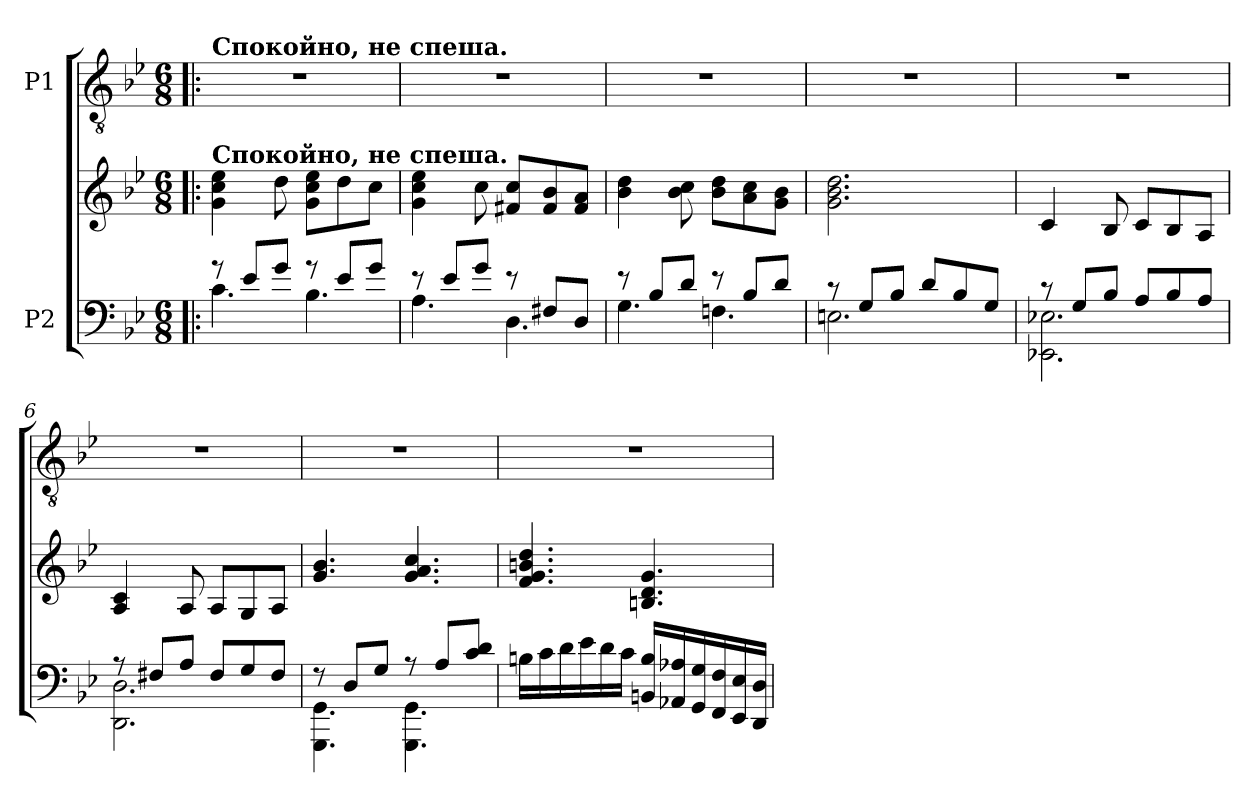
**kern	**kern	**kern
*part2	*part2	*part1
*staff3	*staff2	*staff1
*I"P2	*	*I"P1
!!LO:PB:g=z
*clefF4	*clefG2	*clefGv2
*	*	*ITrd7c12
*k[b-e-]	*k[b-e-]	*k[b-e-]
*g:	*g:	*g:
*M6/8	*M6/8	*M6/8
=1!|:	=1!|:	=1!|:
*^	*	*
!	!	!	!LO:TX:a:B:t=Спокойно, не спеша.
!	!	!LO:TX:a:B:t=Спокойно, не спеша.	!
!	!	!	!LO:N:vis=1
8r	4.ci\	4gi\ 4cci 4ee-i	2.r
8e-i/L	.	.	.
8gi/J	.	8ddi\	.
8r	4.B-i\	8gi\ 8cci 8ee-iL	.
8e-i/L	.	8ddi\	.
8gi/J	.	8cci\J	.
=2	=2	=2	=2
!	!	!	!LO:N:vis=1
8r	4.Ai\	4gi\ 4cci 4ee-i	2.r
8e-i/L	.	.	.
8gi/J	.	8cci\	.
8r	4.Di\	8f#Xi/ 8cciL	.
8F#Xi/L	.	8f#i/ 8b-i	.
8Di/J	.	8f#i/ 8aiJ	.
=3	=3	=3	=3
!	!	!	!LO:N:vis=1
8r	4.Gi\	4b-i\ 4ddi	2.r
8B-i/L	.	.	.
8di/J	.	8b-i\ 8cci	.
8r	4.Fni\	8b-i\ 8ddiL	.
8B-i/L	.	8ai\ 8cci	.
8di/J	.	8gi\ 8b-iJ	.
=4	=4	=4	=4
!	!	!	!LO:N:vis=1
8r	2.Eni\	2.gi\ 2.b-i 2.ddi	2.r
8Gi/L	.	.	.
8B-i/J	.	.	.
8di/L	.	.	.
8B-i/	.	.	.
8Gi/J	.	.	.
=5	=5	=5	=5
!	!	!	!LO:N:vis=1
8r	2.EE-Xi\ 2.E-Xi	4ci/	2.r
8Gi/L	.	.	.
8B-i/J	.	8B-i/	.
8Ai/L	.	8ci/L	.
8B-i/	.	8B-i/	.
8Ai/J	.	8Ai/J	.
!!LO:LB:g=z
=6	=6	=6	=6
!	!	!	!LO:N:vis=1
8r	2.DDi\ 2.Di	4Ai/ 4ci	2.r
8F#Xi/L	.	.	.
8Ai/J	.	8Ai/	.
8F#i/L	.	8Ai/L	.
8Gi/	.	8Gi/	.
8F#i/J	.	8Ai/J	.
=7	=7	=7	=7
!	!	!	!LO:N:vis=1
8r	4.GGGi\ 4.GGi	4.gi/ 4.b-i	2.r
8Di/L	.	.	.
8Gi/J	.	.	.
8r	4.GGGi\ 4.GGi	4.gi/ 4.ai 4.cci	.
8Ai/L	.	.	.
8ci/ 8diJ	.	.	.
*v	*v	*	*
=8	=8	=8
!	!	!LO:N:vis=1
16Bni\LL	4.fi/ 4.gi 4.bni 4.ddi	2.r
16ci\	.	.
16di\	.	.
16e-i\	.	.
16di\	.	.
16ci\JJ	.	.
16BBni/ 16BiLL	4.Bni/ 4.di 4.gi	.
16AA-Xi/ 16A-Xi	.	.
16GGi/ 16Gi	.	.
16FFi/ 16Fi	.	.
16EE-i/ 16E-i	.	.
16DDi/ 16DiJJ	.	.
=	=	=
*-	*-	*-
